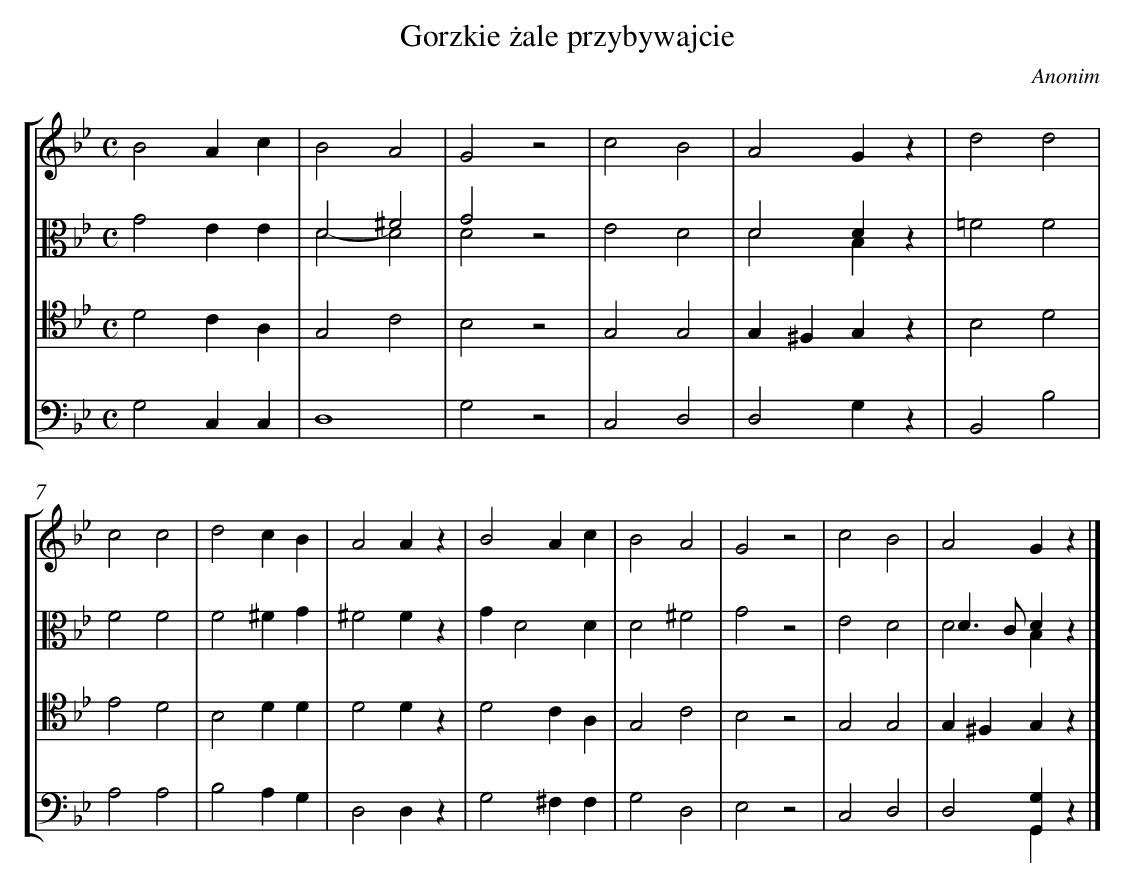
X:1
T: Gorzkie żale przybywajcie
C: Anonim
L: 1/4
M: C
%%staves [1 2 3 4]
V: 1
V: 2 clef=alto
V: 3 clef=tenor
V: 4 clef=bass
K: Bb
[V:1] B2Ac |
[V:2] G2EE |
[V:3] D2CA, |
[V:4] G,2C,C, |
[V:1] B2A2 |
[V:2] D2^F2 & D2-D2 |
[V:3] G,2C2 |
[V:4] D,4 |
[V:1] G2z2 |
[V:2] G2z2 & D2x2 |
[V:3] B,2z2 |
[V:4] G,2z2 |
[V:1] c2B2 |
[V:2] E2D2 |
[V:3] G,2G,2 |
[V:4] C,2D,2 |
[V:1] A2Gz |
[V:2] D2Dz & D2B,x |
[V:3] G,^F,G,z |
[V:4] D,2G,z |
[V:1] d2d2 |
[V:2] =F2F2 |
[V:3] B,2D2 |
[V:4] B,,2B,2 |
[V:1] c2c2 |
[V:2] F2F2 |
[V:3] E2D2 |
[V:4] A,2A,2 |
[V:1] d2cB |
[V:2] F2^FG |
[V:3] B,2DD |
[V:4] B,2A,G, |
[V:1] A2Az |
[V:2] ^F2Fz |
[V:3] D2Dz |
[V:4] D,2D,z |
[V:1] B2Ac |
[V:2] GD2D |
[V:3] D2CA, |
[V:4] G,2^F,F, |
[V:1] B2A2 |
[V:2] D2^F2 |
[V:3] G,2C2 |
[V:4] G,2D,2 |
[V:1] G2z2 |
[V:2] G2z2 |
[V:3] B,2z2 |
[V:4] E,2z2 |
[V:1] c2B2 |
[V:2] E2D2 |
[V:3] G,2G,2 |
[V:4] C,2D,2 |
[V:1] A2Gz |]
[V:2] D>CDz & D2B,x |]
[V:3] G,^F,G,z |]
[V:4] D,2[G,G,,]z & x2G,,z |]
